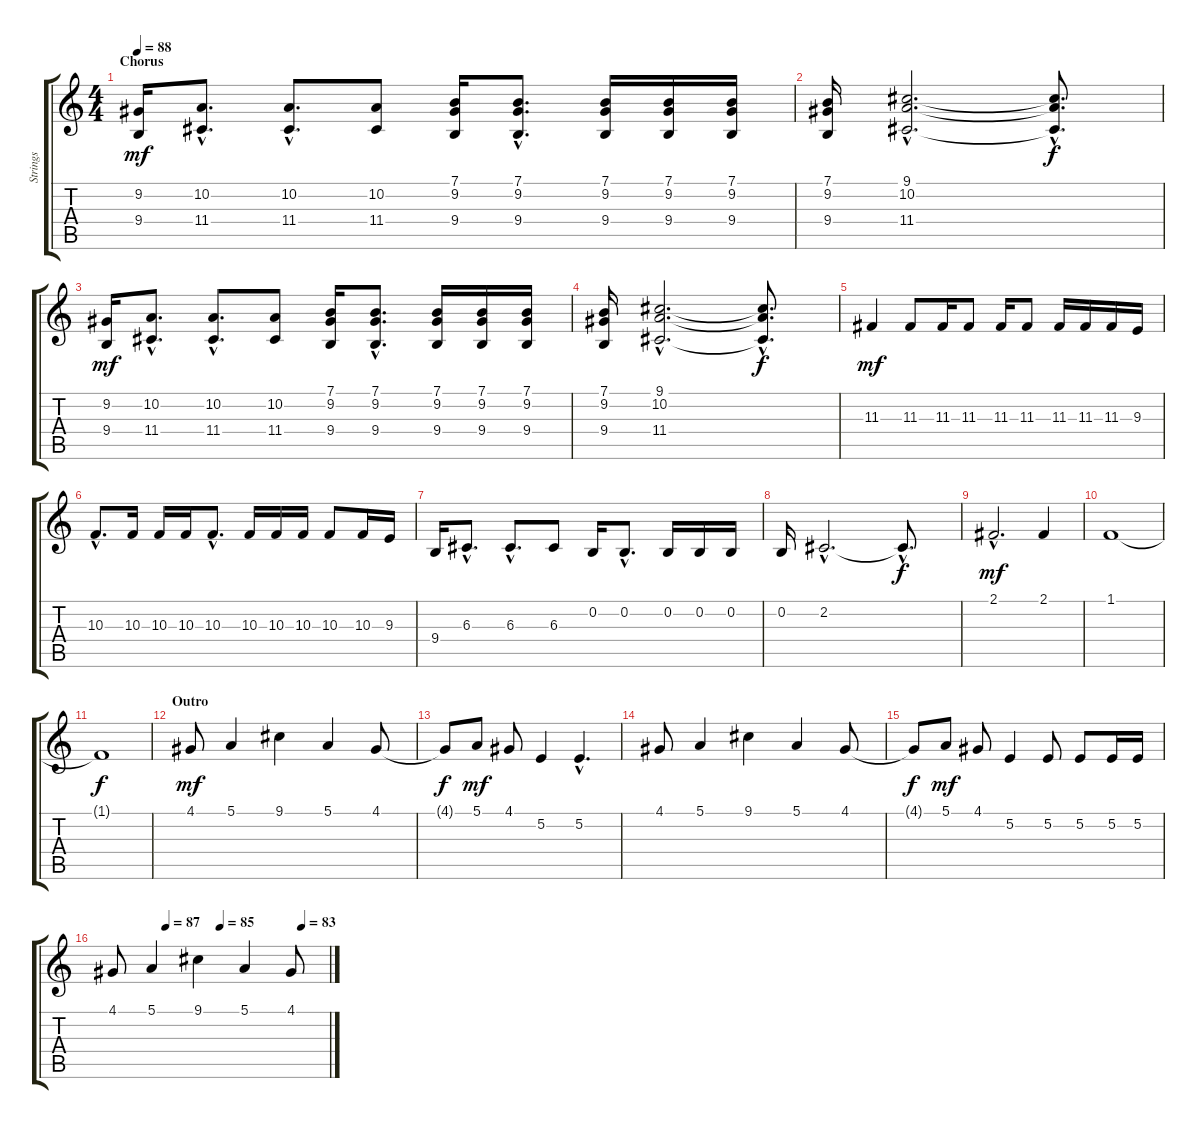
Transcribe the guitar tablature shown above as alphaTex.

\track ("Strings" "Strings") {instrument stringensemble1}
\staff {score tabs}
\tuning (E4 B3 G3 D3 A2 E2) {hide}
\ts (4 4)
\section ("" "Chorus")
\tempo 88
\clef g2
\ks c
(9.2 9.4).16{dy mf} (10.2{hac} 11.4{hac}).8{d} (10.2{hac} 11.4{hac}).8{d} (10.2 11.4).8 (7.1 9.2 9.4).16 (7.1{hac} 9.2{hac} 9.4{hac}).8{d} (7.1 9.2 9.4).16 (7.1 9.2 9.4).16 (7.1 9.2 9.4).16 |
(7.1 9.2 9.4).16 (9.1{hac} 10.2{hac} 11.4{hac}).2{d} (9.1{hac t} 10.2{hac t} 11.4{hac t}).8{d dy f} |
(9.2 9.4).16{dy mf} (10.2{hac} 11.4{hac}).8{d} (10.2{hac} 11.4{hac}).8{d} (10.2 11.4).8 (7.1 9.2 9.4).16 (7.1{hac} 9.2{hac} 9.4{hac}).8{d} (7.1 9.2 9.4).16 (7.1 9.2 9.4).16 (7.1 9.2 9.4).16 |
(7.1 9.2 9.4).16 (9.1{hac} 10.2{hac} 11.4{hac}).2{d} (9.1{hac t} 10.2{hac t} 11.4{hac t}).8{d dy f} |
11.3.4{dy mf} 11.3.8 11.3.16 11.3.8 11.3.16 11.3.8 11.3.16 11.3.16 11.3.16 9.3.16 |
10.3{hac}.8{d} 10.3.16 10.3.16 10.3.16 10.3{hac}.8{d} 10.3.16 10.3.16 10.3.16 10.3.8 10.3.16 9.3.16 |
9.4.16 6.3{hac}.8{d} 6.3{hac}.8{d} 6.3.8 0.2.16 0.2{hac}.8{d} 0.2.16 0.2.16 0.2.16 |
0.2.16 2.2{hac}.2{d} 2.2{hac t}.8{d dy f} |
2.1{hac}.2{d dy mf} 2.1.4 |
1.1.1 |
1.1{t}.1{dy f} |
\section ("" "Outro")
4.1.8{dy mf} 5.1.4 9.1.4 5.1.4 4.1.8 |
4.1{t}.8{dy f} 5.1.8{dy mf} 4.1.8 5.2.4 5.2{hac}.4{d} |
4.1.8 5.1.4 9.1.4 5.1.4 4.1.8 |
4.1{t}.8{dy f} 5.1.8{dy mf} 4.1.8 5.2.4 5.2.8 5.2.8 5.2.16 5.2.16 |
\tempo (87 0.25)
\tempo (85 0.5)
\tempo (83 0.875)
4.1.8 5.1.4 9.1.4 5.1.4 4.1.8
